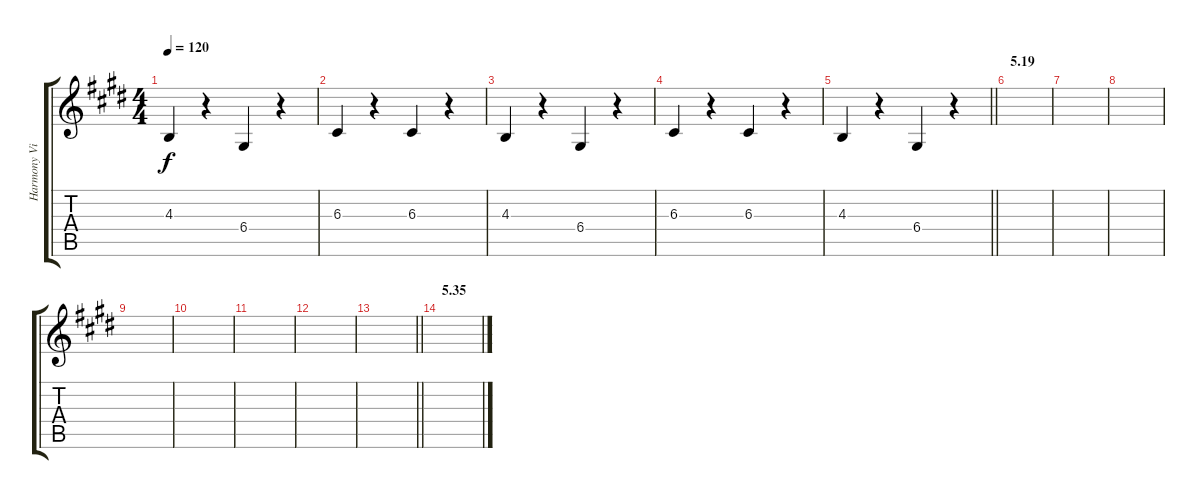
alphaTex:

\track ("Harmony Violin" "Harmony Vi") {instrument violin}
\staff {score tabs}
\tuning (E4 B3 G3 D3 A2 E2) {hide}
\ts (4 4)
\tempo 120
\clef g2
\ks c#minor
4.3.4{dy f} r.4 6.4.4 r.4 |
6.3.4 r.4 6.3.4 r.4 |
4.3.4 r.4 6.4.4 r.4 |
6.3.4 r.4 6.3.4 r.4 |
\barLineRight lightlight
4.3.4 r.4 6.4.4 r.4 |
\section ("" "5.19")
|
|
|
|
|
|
|
\barLineRight lightlight
|
\section ("" "5.35")
